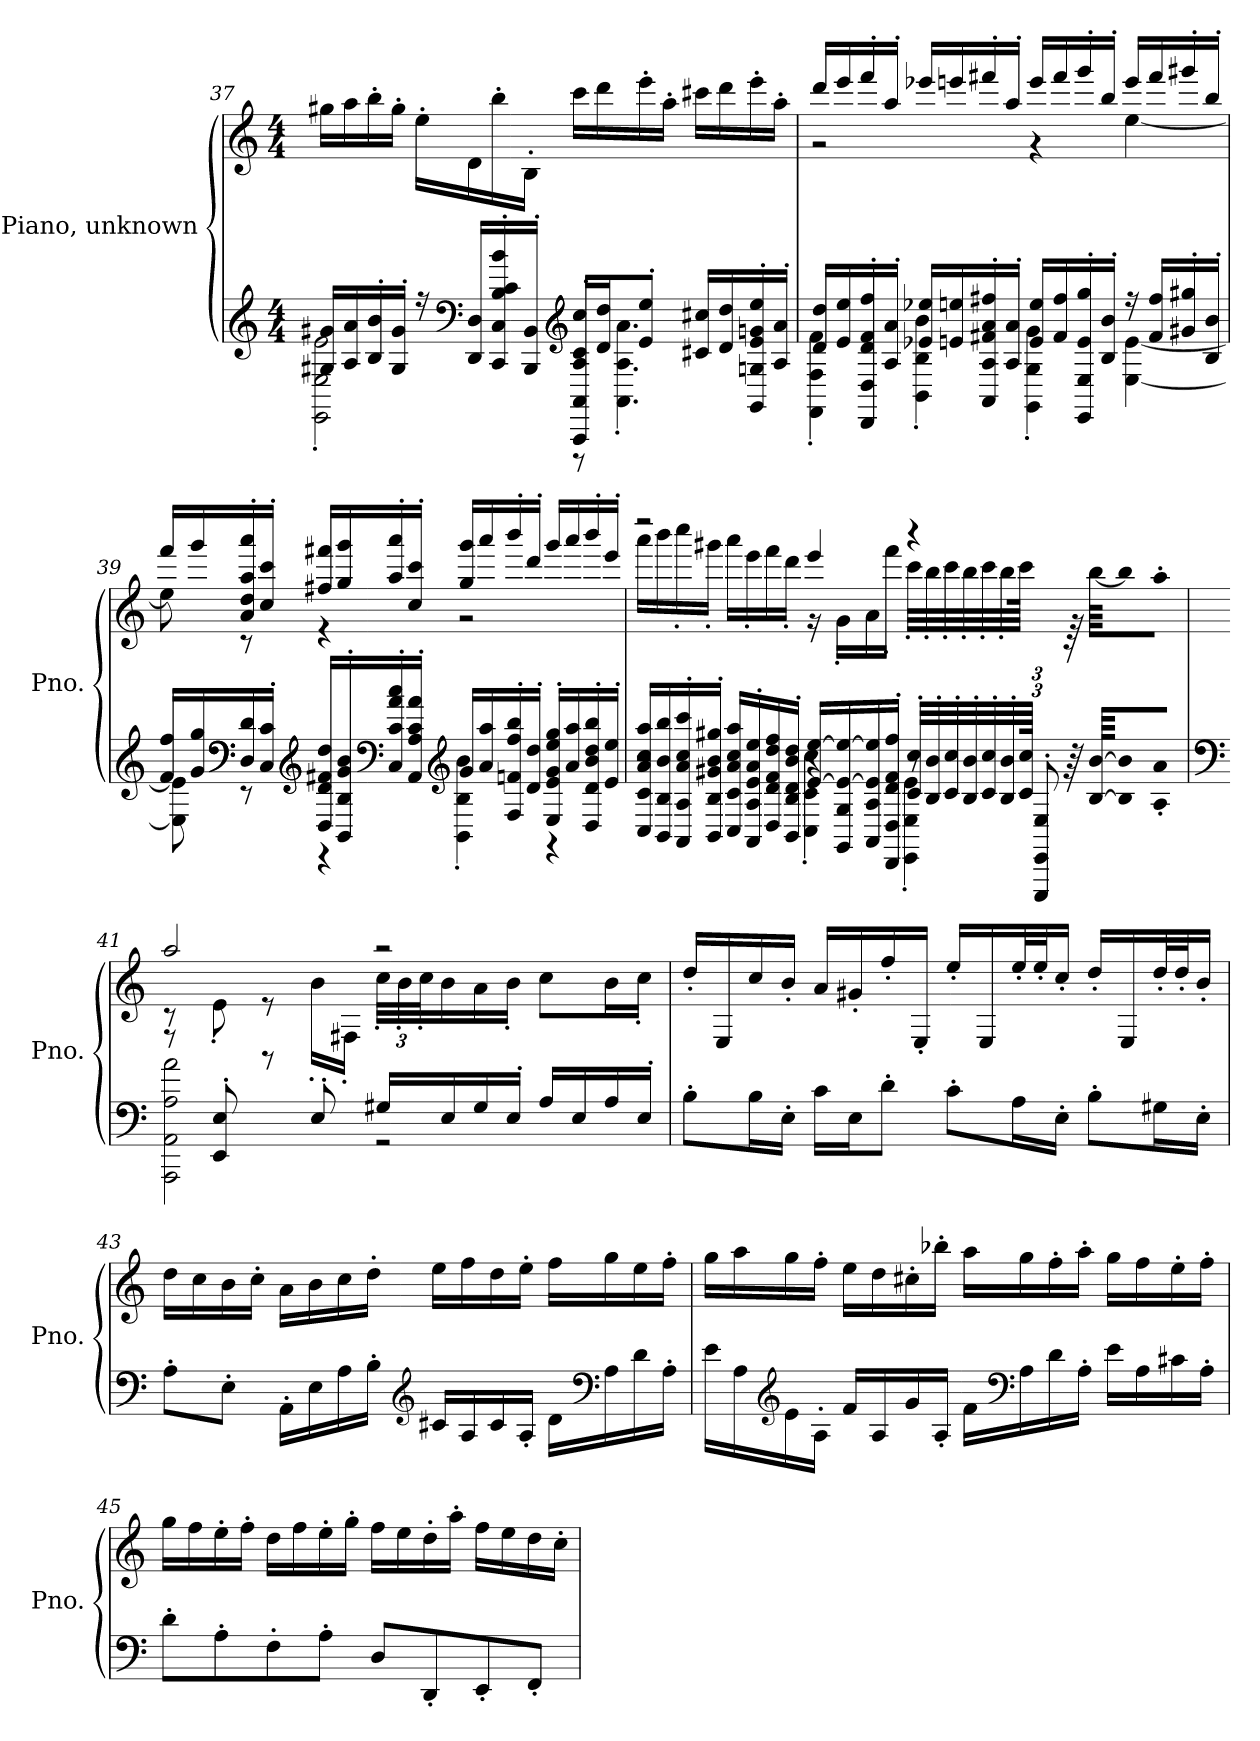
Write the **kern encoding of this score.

**kern	**kern
*part1	*part1
*staff2	*staff1
*I"Piano, unknown	*
*I'Pno.	*
!!LO:PB:g=z
*clefG2	*clefG2
*k[]	*k[]
*M4/4	*M4/4
=37	=37
*^	*
16G#X/ 16g#X/LL	2EE\' 2E\' 2e\'	16gg#X\LL
16A/ 16a/	.	16aa\
16B/' 16b/'	.	16bb'\
16G#/' 16g#/'JJ	.	16gg#'\JJ
16r	.	16ee'\LL
*clefF4	*	*
16DD/ 16D/LL	.	16d\
16CC/' 16C/' 16B/' 16c/' 16b/'	.	16bb'\
16BBB/' 16BB/'JJ	.	16B'\JJ
*clefG2	*	*
16AAA/' 16AA/' 16A/' 16c/' 16cc/'LL	8r	16ccc\LL
16d/ 16dd/J	.	16ddd\
8e/' 8ee/'J	4.AA\' 4.A\' 4.a\'	16eee'\
.	.	16aa'\JJ
16c#X/ 16cc#X/LL	.	16ccc#X\LL
16d/ 16dd/	.	16ddd\
16GG/' 16Gn/' 16e/' 16gn/' 16ee/'	.	16eee'\
16A/' 16a/'JJ	.	16aa'\JJ
!!LO:LB:g=z
=38	=38	=38
*	*	*^
16d/ 16dd/LL	4FF\' 4F\' 4f\'	16ddd/LL	2r
16e/ 16ee/	.	16eee/	.
16DD/' 16D/' 16d/' 16f/' 16ff/'	.	16fff'/	.
16A/' 16a/'JJ	.	16aa'/JJ	.
16e-X/ 16ee-X/LL	4BB\' 4B\' 4b\'	16eee-X/LL	.
16en/ 16een/	.	16eeen/	.
16AA/' 16A/' 16f#X/' 16a/' 16ff#X/'	.	16fff#X'/	.
16A/' 16a/'JJ	.	16aa'/JJ	.
16e/ 16ee/LL	4GG\' 4G\' 4g\'	16eee/LL	4r
16f#/ 16ff#/	.	16fff#/	.
16EE/' 16E/' 16e/' 16gg/'	.	16ggg'/	.
16B/' 16b/'JJ	.	16bb'/JJ	.
16r	[4E\ [4e\	16eee/LL	[4ee\
16f#/ 16ff#/LL	.	16fff#/	.
16g#X/' 16gg#X/'	.	16ggg#X'/	.
16B/' 16b/'JJ	.	16bb'/JJ	.
!!LO:LB:g=z	!!
=39	=39	=39	=39
16f/ 16ff/LL	8E\] 8e\]	16fff/LL	8ee\]
16g/ 16gg/	.	16ggg/	.
*clefF4	*	*	*
16D/ 16d/	8r	16a/' 16dd/' 16aa/' 16aaa/'	8r
16C/' 16c/'JJ	.	16cc/' 16ccc/'JJ	.
*clefG2	*	*	*
16D/ 16d/ 16f#X/ 16dd/LL	4r	16ff#X/ 16fff#X/LL	4r
16BB/' 16B/' 16g/' 16b/'	.	16gg/ 16ggg/	.
*clefF4	*	*	*
16C/' 16c/' 16a/' 16cc/'	.	16aa/' 16aaa/'	.
16AA/' 16A/' 16c/' 16a/'JJ	.	16cc/' 16ccc/'JJ	.
*clefG2	*	*	*
16g/LL	4BB\' 4B\' 4b\'	16gg/ 16ggg/LL	2r
16a/ 16aa/	.	16aaa/	.
16F/' 16fn/' 16ff/' 16bb/'	.	16bbb'/	.
16d/' 16dd/'JJ	.	16ddd'/JJ	.
16E/' 16e/' 16g/' 16ee/' 16gg/'LL	4r	16ggg/LL	.
16a/ 16aa/	.	16aaa/	.
16D/' 16d/' 16b/' 16dd/' 16bb/'	.	16bbb'/	.
16e/' 16ee/'JJ	.	16eee'/JJ	.
!!LO:LB:g=z	!!
=40	=40	=40	=40
*	*^	*	*
16C/ 16c/ 16a/ 16cc/ 16aa/LL	2r	2r	2r	16aaa\LL
16BB/ 16B/ 16b/ 16bb/	.	.	.	16bbb\
16AA/' 16A/' 16a/' 16cc/' 16ccc/'	.	.	.	16cccc'\
16BB/' 16B/' 16g#X/' 16b/' 16gg#X/'JJ	.	.	.	16ggg#X'\JJ
16C/ 16c/ 16a/ 16cc/ 16aa/LL	.	.	.	16aaa\LL
16AA/' 16A/' 16e/' 16a/' 16ee/'	.	.	.	16eee'\
16D/ 16d/ 16f/ 16dd/ 16ff/	.	.	.	16fff\
16BB/' 16B/' 16d/' 16b/' 16dd/'JJ	.	.	.	16ddd'\JJ
[16e/ [16ee/LL	4C\' 4c\' 4cc\'	4r	4eee/	16r
16GG/ 16G/ 16e/_ 16ee/_	.	.	.	16g'\LL
16AA/ 16A/ 16e/] 16ee/]	.	.	.	16a\
16DD/' 16D/' 16d/' 16f/' 16ff/'JJ	.	.	.	16fff'\JJ
*Xbrackettup	*	*	*	*Xbrackettup
48c/' 48cc/'LLL	4EE\' 4E\' 4e\'	8r	4r	48ccc'\LLL
48B/' 48b/'	.	.	.	48bb'\
48c/' 48cc/'	.	.	.	48ccc'\
48B/' 48b/'	.	.	.	48bb'\
48c/' 48cc/'	.	.	.	48ccc'\
48B/' 48b/'	.	.	.	48bb'\
*brackettup	*	*	*	*brackettup
96c/ 96cc/JJJk	.	8EEE/' 8EE/' 8E/'	.	96ccc\JJJk
96r	.	.	.	96r
[96B/ [96b/KLLL	.	.	.	[96bb\KLLL
32B/] 32b/]J	.	.	.	32bb\J]
16A/' 16a/'JJ	.	.	.	16aa'\JJ
*v	*v	*v	*	*
!!LO:LB:g=z	!!
=41	=41	=41
*clefF4	*	*
*^	*	*
8r	2AAA\ 2AA\ 2A\ 2a\	2aa/	8r
8EE/' 8E/'	.	.	8e'\
8r	.	.	8r
8E'/	.	.	16b'\LL
.	.	.	16F#X'\JJ
*	*	*	*Xbrackettup
16G#X/LL	2r	2r	48cc'\LLL
.	.	.	48b'\
.	.	.	48cc'\J
16E/	.	.	16b\
16G#/	.	.	16a\
16E'/JJ	.	.	16b'\JJ
16A/LL	.	.	8cc\L
16E/	.	.	.
16A/	.	.	16b\L
16E'/JJ	.	.	16cc'\JJ
*v	*v	*	*
*	*v	*v
=42	=42
8B'\L	16dd'/LL
.	16E/
16B\L	16cc/
16E'\JJ	16b'/JJ
16c\LL	16a/LL
16E\J	16g#X'/
8d'\J	16ff'/
.	16E'/JJ
8c'\L	16ee'/LL
.	16E/
16A\L	32ee'/L
.	32ee'/J
16E'\JJ	16cc'/JJ
8B'\L	16dd'/LL
.	16E/
16G#X\L	32dd'/L
.	32dd'/J
16E'\JJ	16b'/JJ
!!LO:LB:g=z
=43	=43
8A'\L	16dd\LL
.	16cc\
8E'\J	16b\
.	16cc'\JJ
16AA'\LL	16a\LL
16E\	16b\
16A\	16cc\
16B'\JJ	16dd'\JJ
*clefG2	*
16c#X/LL	16ee\LL
16A/	16ff\
16c#/	16dd\
16A'/JJ	16ee'\JJ
16d\LL	16ff\LL
*clefF4	*
16A\	16gg\
16d\	16ee\
16A'\JJ	16ff'\JJ
=44	=44
16e\LL	16gg\LL
16A\	16aa\
*clefG2	*
16e\	16gg\
16A'\JJ	16ff'\JJ
16f/LL	16ee\LL
16A/	16dd\
16g/	16cc#X'\
16A'/JJ	16bb-X'\JJ
16f\LL	16aa\LL
*clefF4	*
16A\	16gg\
16d\	16ff'\
16A'\JJ	16aa'\JJ
16e\LL	16gg\LL
16A\	16ff\
16c#X\	16ee'\
16A'\JJ	16ff'\JJ
!!LO:PB:g=z
=45	=45
8d'\L	16gg\LL
.	16ff\
8A'\	16ee'\
.	16ff'\JJ
8F'\	16dd\LL
.	16ff\
8A'\J	16ee'\
.	16gg'\JJ
8D/L	16ff\LL
.	16ee\
8DD'/	16dd'\
.	16aa'\JJ
8EE'/	16ff\LL
.	16ee\
8FF'/J	16dd\
.	16cc'\JJ
=	=
*-	*-
